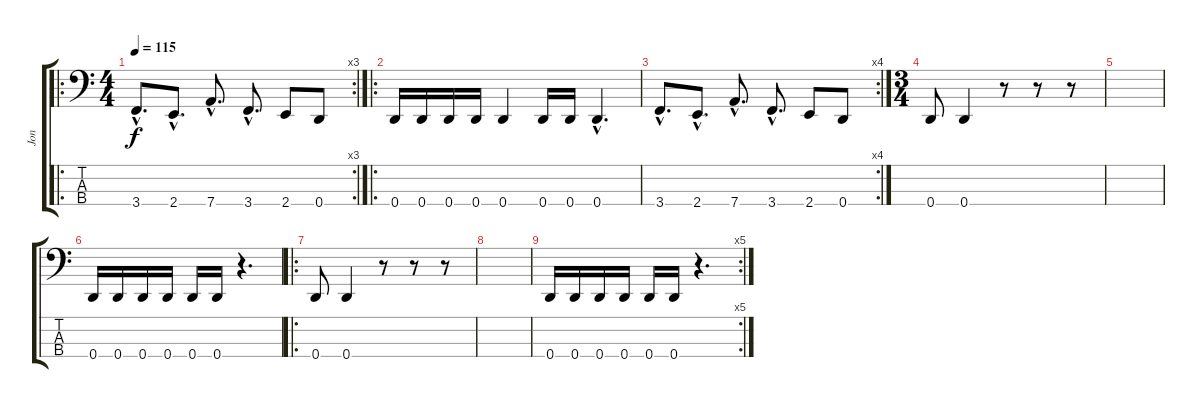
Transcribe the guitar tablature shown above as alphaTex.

\track ("Jon" "Jon") {instrument electricbassfinger}
\staff {score tabs}
\tuning (G2 D2 A1 D1) {hide}
\ro
\rc 3
\ts (4 4)
\tempo 115
\clef f4
\ks c
3.4{hac}.8{d dy f} 2.4{hac}.8{d} 7.4{hac}.8{d} 3.4{hac}.8{d} 2.4.8 0.4.8 |
\ro
0.4.16 0.4.16 0.4.16 0.4.16 0.4.4 0.4.16 0.4.16 0.4{hac}.4{d} |
\rc 4
3.4{hac}.8{d} 2.4{hac}.8{d} 7.4{hac}.8{d} 3.4{hac}.8{d} 2.4.8 0.4.8 |
\ts (3 4)
0.4.8 0.4.4 r.8 r.8 r.8 |
|
0.4.16 0.4.16 0.4.16 0.4.16 0.4.16 0.4.16 r.4{d} |
\ro
0.4.8 0.4.4 r.8 r.8 r.8 |
|
\rc 5
0.4.16 0.4.16 0.4.16 0.4.16 0.4.16 0.4.16 r.4{d}
